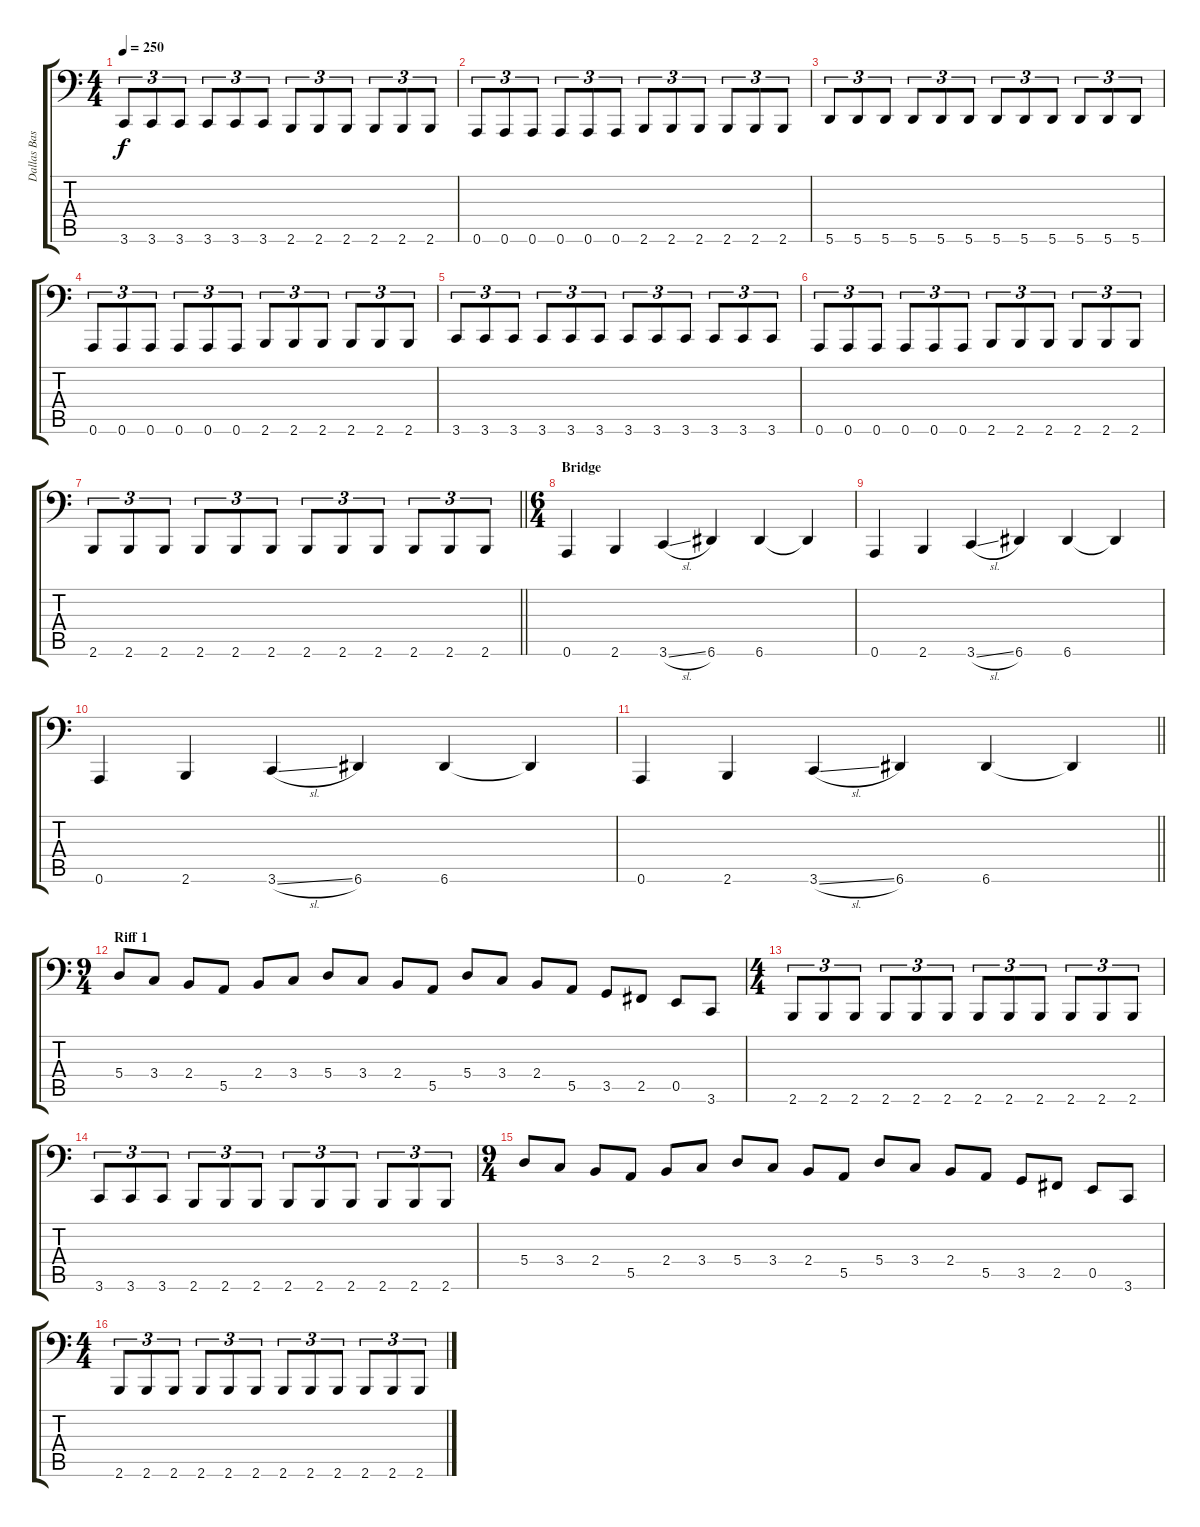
\track ("Dallas Bass" "Dallas Bas") {instrument electricbasspick}
\staff {score tabs}
\tuning (B2 Gb2 D2 A1 E1 A0) {hide}
\ts (4 4)
\tempo 250
\clef f4
\ks c
3.6.8{tu (3 2) dy f} 3.6.8{tu (3 2)} 3.6.8{tu (3 2)} 3.6.8{tu (3 2)} 3.6.8{tu (3 2)} 3.6.8{tu (3 2)} 2.6.8{tu (3 2)} 2.6.8{tu (3 2)} 2.6.8{tu (3 2)} 2.6.8{tu (3 2)} 2.6.8{tu (3 2)} 2.6.8{tu (3 2)} |
0.6.8{tu (3 2)} 0.6.8{tu (3 2)} 0.6.8{tu (3 2)} 0.6.8{tu (3 2)} 0.6.8{tu (3 2)} 0.6.8{tu (3 2)} 2.6.8{tu (3 2)} 2.6.8{tu (3 2)} 2.6.8{tu (3 2)} 2.6.8{tu (3 2)} 2.6.8{tu (3 2)} 2.6.8{tu (3 2)} |
5.6.8{tu (3 2)} 5.6.8{tu (3 2)} 5.6.8{tu (3 2)} 5.6.8{tu (3 2)} 5.6.8{tu (3 2)} 5.6.8{tu (3 2)} 5.6.8{tu (3 2)} 5.6.8{tu (3 2)} 5.6.8{tu (3 2)} 5.6.8{tu (3 2)} 5.6.8{tu (3 2)} 5.6.8{tu (3 2)} |
0.6.8{tu (3 2)} 0.6.8{tu (3 2)} 0.6.8{tu (3 2)} 0.6.8{tu (3 2)} 0.6.8{tu (3 2)} 0.6.8{tu (3 2)} 2.6.8{tu (3 2)} 2.6.8{tu (3 2)} 2.6.8{tu (3 2)} 2.6.8{tu (3 2)} 2.6.8{tu (3 2)} 2.6.8{tu (3 2)} |
3.6.8{tu (3 2)} 3.6.8{tu (3 2)} 3.6.8{tu (3 2)} 3.6.8{tu (3 2)} 3.6.8{tu (3 2)} 3.6.8{tu (3 2)} 3.6.8{tu (3 2)} 3.6.8{tu (3 2)} 3.6.8{tu (3 2)} 3.6.8{tu (3 2)} 3.6.8{tu (3 2)} 3.6.8{tu (3 2)} |
0.6.8{tu (3 2)} 0.6.8{tu (3 2)} 0.6.8{tu (3 2)} 0.6.8{tu (3 2)} 0.6.8{tu (3 2)} 0.6.8{tu (3 2)} 2.6.8{tu (3 2)} 2.6.8{tu (3 2)} 2.6.8{tu (3 2)} 2.6.8{tu (3 2)} 2.6.8{tu (3 2)} 2.6.8{tu (3 2)} |
\barLineRight lightlight
2.6.8{tu (3 2)} 2.6.8{tu (3 2)} 2.6.8{tu (3 2)} 2.6.8{tu (3 2)} 2.6.8{tu (3 2)} 2.6.8{tu (3 2)} 2.6.8{tu (3 2)} 2.6.8{tu (3 2)} 2.6.8{tu (3 2)} 2.6.8{tu (3 2)} 2.6.8{tu (3 2)} 2.6.8{tu (3 2)} |
\ts (6 4)
\section ("" "Bridge")
0.6.4 2.6.4 3.6{sl}.4 6.6.4 6.6.4 6.6{t}.4 |
0.6.4 2.6.4 3.6{sl}.4 6.6.4 6.6.4 6.6{t}.4 |
0.6.4 2.6.4 3.6{sl}.4 6.6.4 6.6.4 6.6{t}.4 |
\barLineRight lightlight
0.6.4 2.6.4 3.6{sl}.4 6.6.4 6.6.4 6.6{t}.4 |
\ts (9 4)
\section ("" "Riff 1")
5.4.8 3.4.8 2.4.8 5.5.8 2.4.8 3.4.8 5.4.8 3.4.8 2.4.8 5.5.8 5.4.8 3.4.8 2.4.8 5.5.8 3.5.8 2.5.8 0.5.8 3.6.8 |
\ts (4 4)
2.6.8{tu (3 2)} 2.6.8{tu (3 2)} 2.6.8{tu (3 2)} 2.6.8{tu (3 2)} 2.6.8{tu (3 2)} 2.6.8{tu (3 2)} 2.6.8{tu (3 2)} 2.6.8{tu (3 2)} 2.6.8{tu (3 2)} 2.6.8{tu (3 2)} 2.6.8{tu (3 2)} 2.6.8{tu (3 2)} |
3.6.8{tu (3 2)} 3.6.8{tu (3 2)} 3.6.8{tu (3 2)} 2.6.8{tu (3 2)} 2.6.8{tu (3 2)} 2.6.8{tu (3 2)} 2.6.8{tu (3 2)} 2.6.8{tu (3 2)} 2.6.8{tu (3 2)} 2.6.8{tu (3 2)} 2.6.8{tu (3 2)} 2.6.8{tu (3 2)} |
\ts (9 4)
5.4.8 3.4.8 2.4.8 5.5.8 2.4.8 3.4.8 5.4.8 3.4.8 2.4.8 5.5.8 5.4.8 3.4.8 2.4.8 5.5.8 3.5.8 2.5.8 0.5.8 3.6.8 |
\ts (4 4)
2.6.8{tu (3 2)} 2.6.8{tu (3 2)} 2.6.8{tu (3 2)} 2.6.8{tu (3 2)} 2.6.8{tu (3 2)} 2.6.8{tu (3 2)} 2.6.8{tu (3 2)} 2.6.8{tu (3 2)} 2.6.8{tu (3 2)} 2.6.8{tu (3 2)} 2.6.8{tu (3 2)} 2.6.8{tu (3 2)}
